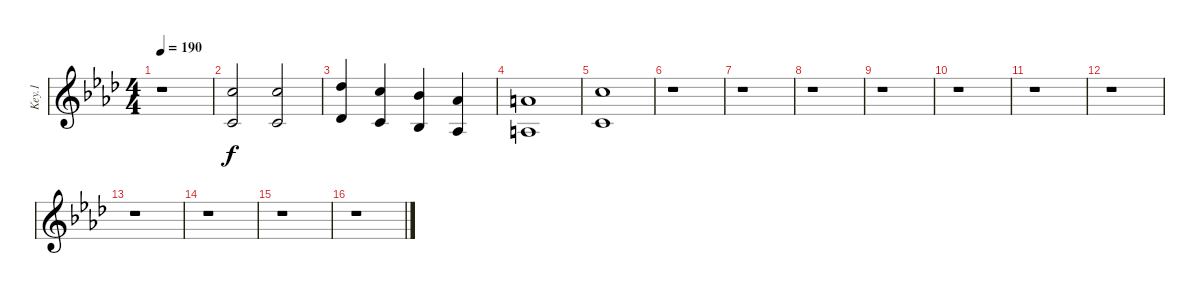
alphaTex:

\track ("Key.1" "Key.1") {instrument lead1square}
\staff {score}
\tuning (E4 B3 G3 D3 A2 E2) {hide}
\ts (4 4)
\tempo 190
\clef g2
\ks ab
r.1{dy f} |
(8.1 1.2).2{instrument synthstrings1} (8.1 1.2).2 |
(9.1 2.2).4 (8.1 1.2).4 (6.1 3.3).4 (4.1 1.3).4 |
(5.1 2.3).1 |
(8.1 1.2).1 |
r.1 |
r.1 |
r.1 |
r.1 |
r.1 |
r.1 |
r.1 |
r.1 |
r.1 |
r.1 |
r.1
